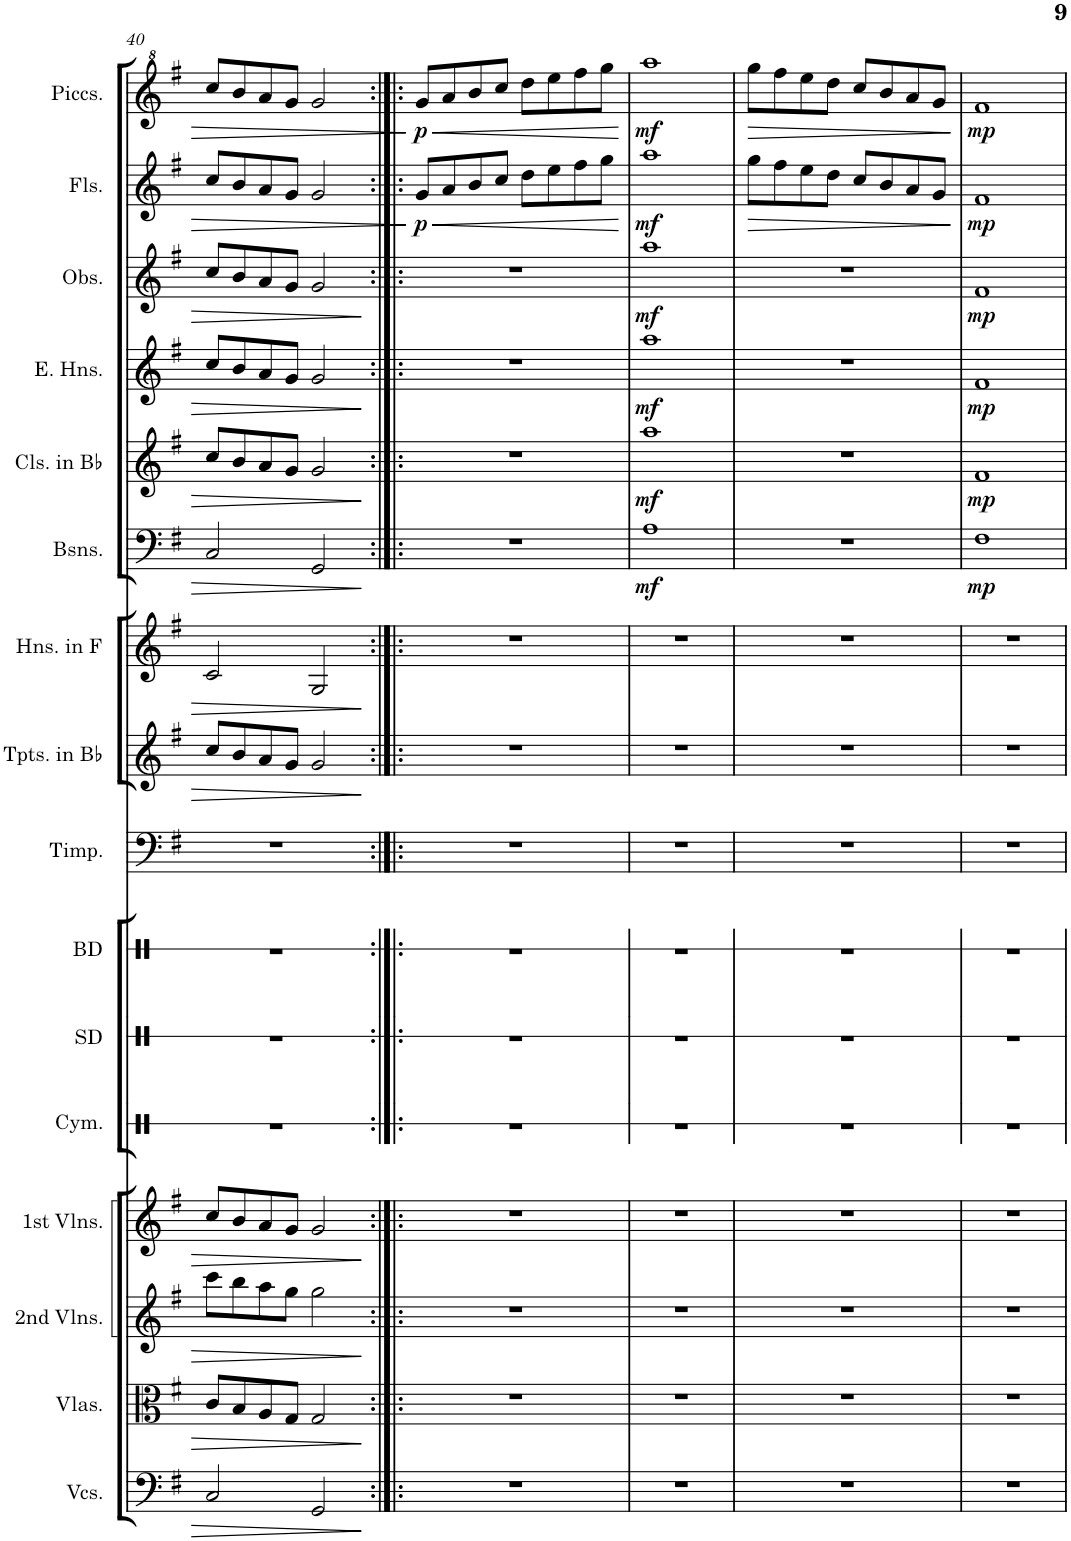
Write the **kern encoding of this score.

**kern	**kern	**kern	**kern	**kern	**kern	**kern	**kern	**kern	**kern	**kern	**dynam	**kern	**dynam	**kern	**dynam	**kern	**dynam	**kern	**dynam	**kern	**dynam
*part16	*part15	*part14	*part13	*part12	*part11	*part10	*part9	*part8	*part7	*part6	*part6	*part5	*part5	*part4	*part4	*part3	*part3	*part2	*part2	*part1	*part1
*staff16	*staff15	*staff14	*staff13	*staff12	*staff11	*staff10	*staff9	*staff8	*staff7	*staff6	*staff6	*staff5	*staff5	*staff4	*staff4	*staff3	*staff3	*staff2	*staff2	*staff1	*staff1
*I"Violoncellos	*I"Violas	*I"2nd Violins	*I"1st Violins	*I"Cymbals	*I"Snare Drum	*I"Bass Drum	*I"Timpani	*I"Trumpets in Bb	*I"Horns in F	*I"Bassoons	*	*I"Clarinets in Bb	*	*I"English Horns	*	*I"Oboes	*	*I"Flutes	*	*I"Piccolos	*
*I'Vcs.	*I'Vlas.	*I'2nd Vlns.	*I'1st Vlns.	*I'Cym.	*I'SD	*I'BD	*I'Timp.	*I'Tpts. in Bb	*I'Hns. in F	*I'Bsns.	*	*I'Cls. in Bb	*	*I'E. Hns.	*	*I'Obs.	*	*I'Fls.	*	*I'Piccs.	*
!!LO:PB:g=z
*clefF4	*clefC3	*clefG2	*clefG2	*clefX	*clefX	*clefX	*clefF4	*clefG2	*clefG2	*clefF4	*	*clefG2	*	*clefG2	*	*clefG2	*	*clefG2	*	*clefG^2	*
*	*	*	*	*	*	*	*	*Trd1c2	*Trd4c7	*	*	*Trd1c2	*	*Trd4c7	*	*	*	*	*	*Trd-7c-12	*
*k[f#]	*k[f#]	*k[f#]	*k[f#]	*k[]	*k[]	*k[]	*k[f#]	*k[f#]	*k[f#]	*k[f#]	*	*k[f#]	*	*k[f#]	*	*k[f#]	*	*k[f#]	*	*k[f#]	*
*M4/4	*M4/4	*M4/4	*M4/4	*M4/4	*M4/4	*M4/4	*M4/4	*M4/4	*M4/4	*M4/4	*	*M4/4	*	*M4/4	*	*M4/4	*	*M4/4	*	*M4/4	*
*met(c)	*met(c)	*met(c)	*met(c)	*met(c)	*met(c)	*met(c)	*met(c)	*met(c)	*met(c)	*met(c)	*	*met(c)	*	*met(c)	*	*met(c)	*	*met(c)	*	*met(c)	*
=40	=40	=40	=40	=40	=40	=40	=40	=40	=40	=40	=40	=40	=40	=40	=40	=40	=40	=40	=40	=40	=40
2C/	8c/L	8ccc\L	8cc/L	1r	1r	1r	1r	8cc/L	2c/	2C/	.	8cc/L	.	8cc/L	.	8cc/L	.	8cc/L	.	8ccc/L	.
.	8B/	8bb\	8b/	.	.	.	.	8b/	.	.	.	8b/	.	8b/	.	8b/	.	8b/	.	8bb/	.
.	8A/	8aa\	8a/	.	.	.	.	8a/	.	.	.	8a/	.	8a/	.	8a/	.	8a/	.	8aa/	.
.	8G/J	8gg\J	8g/J	.	.	.	.	8g/J	.	.	.	8g/J	.	8g/J	.	8g/J	.	8g/J	.	8gg/J	.
2GG/	2G/	2gg\	2g/	.	.	.	.	2g/	2G/	2GG/	.	2g/	.	2g/	.	2g/	.	2g/	.	2gg/	.
=41:|!|:	=41:|!|:	=41:|!|:	=41:|!|:	=41:|!|:	=41:|!|:	=41:|!|:	=41:|!|:	=41:|!|:	=41:|!|:	=41:|!|:	=41:|!|:	=41:|!|:	=41:|!|:	=41:|!|:	=41:|!|:	=41:|!|:	=41:|!|:	=41:|!|:	=41:|!|:	=41:|!|:	=41:|!|:
!	!	!	!	!	!	!	!	!	!	!	!	!	!	!	!	!	!	!	!LO:HP:b	!	!LO:HP:b
!	!	!	!	!	!	!	!	!	!	!	!	!	!	!	!	!	!	!	!LO:DY:n=1:b	!	!LO:DY:n=1:b
1r	1r	1r	1r	1r	1r	1r	1r	1r	1r	1r	.	1r	.	1r	.	1r	.	8g/L	< p	8gg/L	< p
.	.	.	.	.	.	.	.	.	.	.	.	.	.	.	.	.	.	8a/	.	8aa/	.
.	.	.	.	.	.	.	.	.	.	.	.	.	.	.	.	.	.	8b/	.	8bb/	.
.	.	.	.	.	.	.	.	.	.	.	.	.	.	.	.	.	.	8cc/J	.	8ccc/J	.
.	.	.	.	.	.	.	.	.	.	.	.	.	.	.	.	.	.	8dd\L	.	8ddd\L	.
.	.	.	.	.	.	.	.	.	.	.	.	.	.	.	.	.	.	8ee\	.	8eee\	.
.	.	.	.	.	.	.	.	.	.	.	.	.	.	.	.	.	.	8ff#\	.	8fff#\	.
.	.	.	.	.	.	.	.	.	.	.	.	.	.	.	.	.	.	8gg\J	.	8ggg\J	.
.	.	.	.	.	.	.	.	.	.	.	.	.	.	.	.	.	.	.	[	.	[
=42	=42	=42	=42	=42	=42	=42	=42	=42	=42	=42	=42	=42	=42	=42	=42	=42	=42	=42	=42	=42	=42
!	!	!	!	!	!	!	!	!	!	!	!LO:DY:b	!	!LO:DY:b	!	!LO:DY:b	!	!LO:DY:b	!	!LO:DY:b	!	!LO:DY:b
1r	1r	1r	1r	1r	1r	1r	1r	1r	1r	1A	mf	1aa	mf	1aa	mf	1aa	mf	1aa	mf	1aaa	mf
=43	=43	=43	=43	=43	=43	=43	=43	=43	=43	=43	=43	=43	=43	=43	=43	=43	=43	=43	=43	=43	=43
!	!	!	!	!	!	!	!	!	!	!	!	!	!	!	!	!	!	!	!LO:HP:b	!	!LO:HP:b
1r	1r	1r	1r	1r	1r	1r	1r	1r	1r	1r	.	1r	.	1r	.	1r	.	8gg\L	>	8ggg\L	>
.	.	.	.	.	.	.	.	.	.	.	.	.	.	.	.	.	.	8ff#\	.	8fff#\	.
.	.	.	.	.	.	.	.	.	.	.	.	.	.	.	.	.	.	8ee\	.	8eee\	.
.	.	.	.	.	.	.	.	.	.	.	.	.	.	.	.	.	.	8dd\J	.	8ddd\J	.
.	.	.	.	.	.	.	.	.	.	.	.	.	.	.	.	.	.	8cc/L	.	8ccc/L	.
.	.	.	.	.	.	.	.	.	.	.	.	.	.	.	.	.	.	8b/	.	8bb/	.
.	.	.	.	.	.	.	.	.	.	.	.	.	.	.	.	.	.	8a/	.	8aa/	.
.	.	.	.	.	.	.	.	.	.	.	.	.	.	.	.	.	.	8g/J	.	8gg/J	.
.	.	.	.	.	.	.	.	.	.	.	.	.	.	.	.	.	.	.	]	.	]
=44	=44	=44	=44	=44	=44	=44	=44	=44	=44	=44	=44	=44	=44	=44	=44	=44	=44	=44	=44	=44	=44
!	!	!	!	!	!	!	!	!	!	!	!LO:DY:b	!	!LO:DY:b	!	!LO:DY:b	!	!LO:DY:b	!	!LO:DY:b	!	!LO:DY:b
1r	1r	1r	1r	1r	1r	1r	1r	1r	1r	1F#	mp	1f#	mp	1f#	mp	1f#	mp	1f#	mp	1ff#	mp
=	=	=	=	=	=	=	=	=	=	=	=	=	=	=	=	=	=	=	=	=	=
*-	*-	*-	*-	*-	*-	*-	*-	*-	*-	*-	*-	*-	*-	*-	*-	*-	*-	*-	*-	*-	*-
